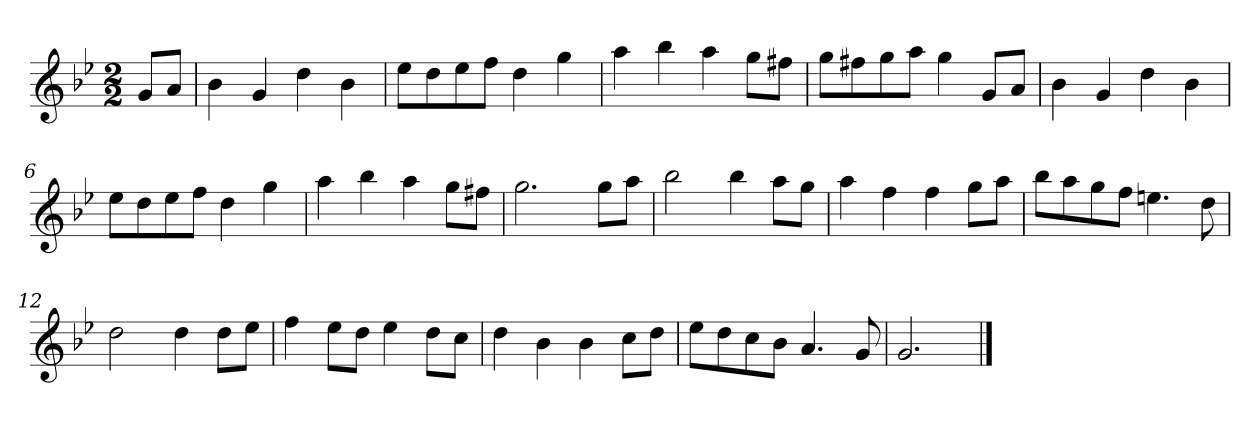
**kern
*part1
*staff1
*k[b-e-]
*M2/2
*MM120
=
8gL
8aJ
=1
4b-
4g
4dd
4b-
=2
8ee-L
8dd
8ee-
8ffJ
4dd
4gg
=3
4aa
4bb-
4aa
8ggL
8ff#XJ
=4
8ggL
8ff#X
8gg
8aaJ
4gg
8gL
8aJ
=5
4b-
4g
4dd
4b-
=6
8ee-L
8dd
8ee-
8ffJ
4dd
4gg
=7
4aa
4bb-
4aa
8ggL
8ff#XJ
=8
2.gg
8ggL
8aaJ
=9
2bb-
4bb-
8aaL
8ggJ
=10
4aa
4ff
4ff
8ggL
8aaJ
=11
8bb-L
8aa
8gg
8ffJ
4.een
8dd
=12
2dd
4dd
8ddL
8ee-J
=13
4ff
8ee-L
8ddJ
4ee-
8ddL
8ccJ
=14
4dd
4b-
4b-
8ccL
8ddJ
=15
8ee-L
8dd
8cc
8b-J
4.a
8g
=16
2.g
==
*-
